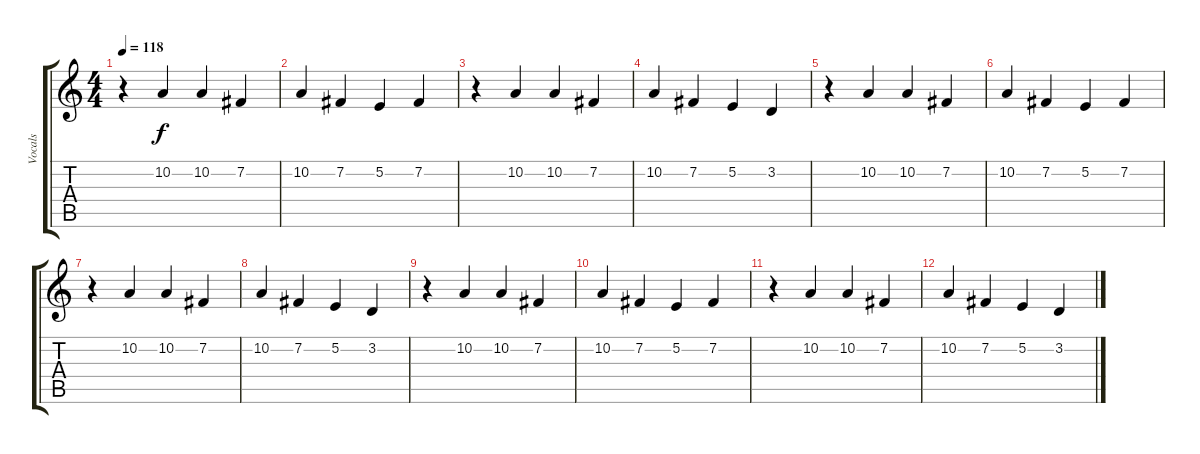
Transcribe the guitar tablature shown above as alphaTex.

\track ("Vocals" "Vocals") {instrument altosax}
\staff {score tabs}
\tuning (E4 B3 G3 D3 A2 E2) {hide}
\ts (4 4)
\tempo 118
\clef g2
\ks c
r.4{dy f} 10.2.4 10.2.4 7.2.4 |
10.2.4 7.2.4 5.2.4 7.2.4 |
r.4 10.2.4 10.2.4 7.2.4 |
10.2.4 7.2.4 5.2.4 3.2.4 |
r.4 10.2.4 10.2.4 7.2.4 |
10.2.4 7.2.4 5.2.4 7.2.4 |
r.4 10.2.4 10.2.4 7.2.4 |
10.2.4{volume 0} 7.2.4 5.2.4 3.2.4 |
r.4 10.2.4 10.2.4 7.2.4 |
10.2.4 7.2.4 5.2.4 7.2.4 |
r.4 10.2.4 10.2.4 7.2.4 |
10.2.4 7.2.4 5.2.4 3.2.4
